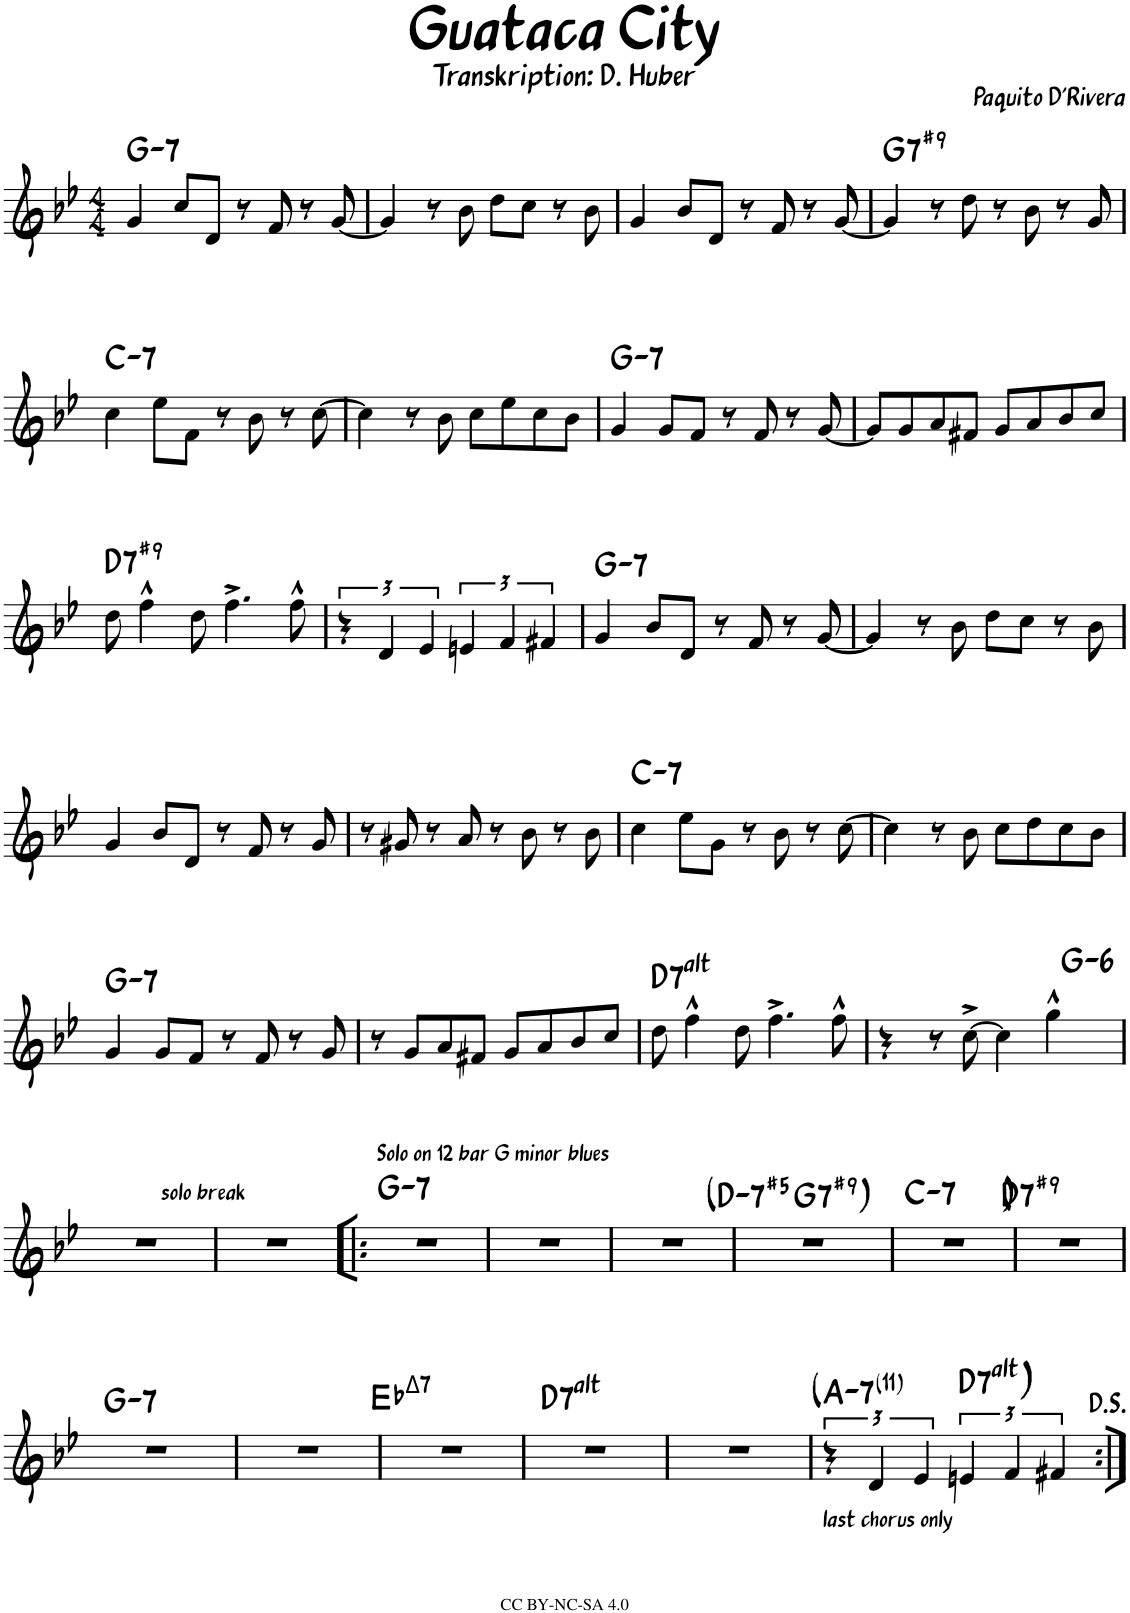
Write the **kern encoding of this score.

**kern	**harte
*part1	*part1
*staff1	*
*I"Piano	*
*I'Pno.	*
*clefG2	*
*k[b-e-]	*
*M4/4	*
=1	=1
!	!LO:H:kt=7
4g/	G:min7
8cc/L	.
8d/J	.
8r	.
8f/	.
8r	.
[8g/	.
=2	=2
4g/]	.
8r	.
8b-\	.
8dd\L	.
8cc\J	.
8r	.
8b-\	.
=3	=3
4g/	.
8b-/L	.
8d/J	.
8r	.
8f/	.
8r	.
[8g/	.
=4	=4
!	!LO:H:kt=7
4g/]	G:7(#9)
8r	.
8dd\	.
8r	.
8b-\	.
8r	.
8g/	.
!!LO:LB:g=z
=5	=5
!	!LO:H:kt=7
4cc\	C:min7
8ee-\L	.
8f\J	.
8r	.
8b-\	.
8r	.
[8cc\	.
=6	=6
4cc\]	.
8r	.
8b-\	.
8cc\L	.
8ee-\	.
8cc\	.
8b-\J	.
=7	=7
!	!LO:H:kt=7
4g/	G:min7
8g/L	.
8f/J	.
8r	.
8f/	.
8r	.
[8g/	.
=8	=8
8g/L]	.
8g/	.
8a/	.
8f#X/J	.
8g/L	.
8a/	.
8b-/	.
8cc/J	.
!!LO:LB:g=z
=9	=9
!	!LO:H:kt=7
8dd\	D:7(#9)
4ff^^\	.
8dd\	.
4.ff^\	.
8ff^^\	.
=10	=10
6r	.
6d/	.
6e-/	.
6en/	.
6f/	.
6f#X/	.
=11	=11
!	!LO:H:kt=7
4g/	G:min7
8b-/L	.
8d/J	.
8r	.
8f/	.
8r	.
[8g/	.
=12	=12
4g/]	.
8r	.
8b-\	.
8dd\L	.
8cc\J	.
8r	.
8b-\	.
!!LO:LB:g=z
=13	=13
4g/	.
8b-/L	.
8d/J	.
8r	.
8f/	.
8r	.
8g/	.
=14	=14
8r	.
8g#X/	.
8r	.
8a/	.
8r	.
8b-\	.
8r	.
8b-\	.
=15	=15
!	!LO:H:kt=7
4cc\	C:min7
8ee-\L	.
8g\J	.
8r	.
8b-\	.
8r	.
[8cc\	.
=16	=16
4cc\]	.
8r	.
8b-\	.
8cc\L	.
8dd\	.
8cc\	.
8b-\J	.
!!LO:LB:g=z
=17	=17
!	!LO:H:kt=7
4g/	G:min7
8g/L	.
8f/J	.
8r	.
8f/	.
8r	.
8g/	.
=18	=18
8r	.
8g/L	.
8a/	.
8f#X/J	.
8g/L	.
8a/	.
8b-/	.
8cc/J	.
=19	=19
!	!LO:H:kt=7
8dd\	D:(3,b5,#5,b7,b9,#9)
4ff^^\	.
8dd\	.
4.ff^\	.
8ff^^\	.
=20	=20
*^	*
4r	2..ryy	.
8r	.	.
[8cc^\	.	.
4cc\]	.	.
4gg^^\	.	.
!	!	!LO:H:kt=6
.	8ryy	G:min6
!!LO:LB:g=z	!!
=21	=21	=21
!LO:TX:a:t=solo break	!	!
*v	*v	*
1r	.
=22	=22
1r	.
=23!|:	=23!|:
!LO:TX:a:t=Solo on 12 bar G minor blues	!LO:H:kt=7
1r	G:min7
=24	=24
1r	.
=25	=25
1r	.
=26	=26
!	!LO:H:kt=7
*^	*
1r	4ryy	D:(b3,#5,b7)
!	!	!LO:H:kt=7
.	2.ryy	G:7(#9)
=27	=27	=27
!	!	!LO:H:kt=7
*v	*v	*
1r	C:min7
=28	=28
!	!LO:H:kt=7
1r	D:7(#9)
!!LO:LB:g=z
=29	=29
!	!LO:H:kt=7
1r	G:min7
=30	=30
1r	.
=31	=31
!	!LO:H:kt=Δ
1r	.
=32	=32
!	!LO:H:kt=7
1r	D:(3,b5,#5,b7,b9,#9)
=33	=33
1r	.
=34	=34
!LO:TX:b:t=last chorus only	!LO:H:kt=7
6r	A:min7(11)
6d/	.
6e-/	.
!	!LO:H:kt=7
6en/	D:(3,b5,#5,b7,b9,#9)
6f/	.
6f#X/	.
=:|!	=:|!
*-	*-
